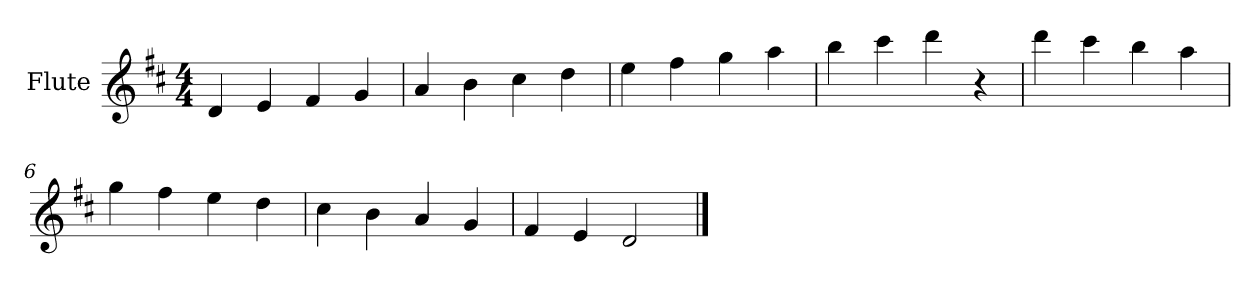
**kern
*part1
*staff1
*I"Flute
*I'Fl.
*clefG2
*k[f#c#]
*D:
*M4/4
=1
4d/
4e/
4f#/
4g/
=2
4a/
4b\
4cc#\
4dd\
=3
4ee\
4ff#\
4gg\
4aa\
=4
4bb\
4ccc#\
4ddd\
4r
=5
4ddd\
4ccc#\
4bb\
4aa\
!!LO:LB:g=z
=6
4gg\
4ff#\
4ee\
4dd\
=7
4cc#\
4b\
4a/
4g/
=8
4f#/
4e/
2d/
==
*-
